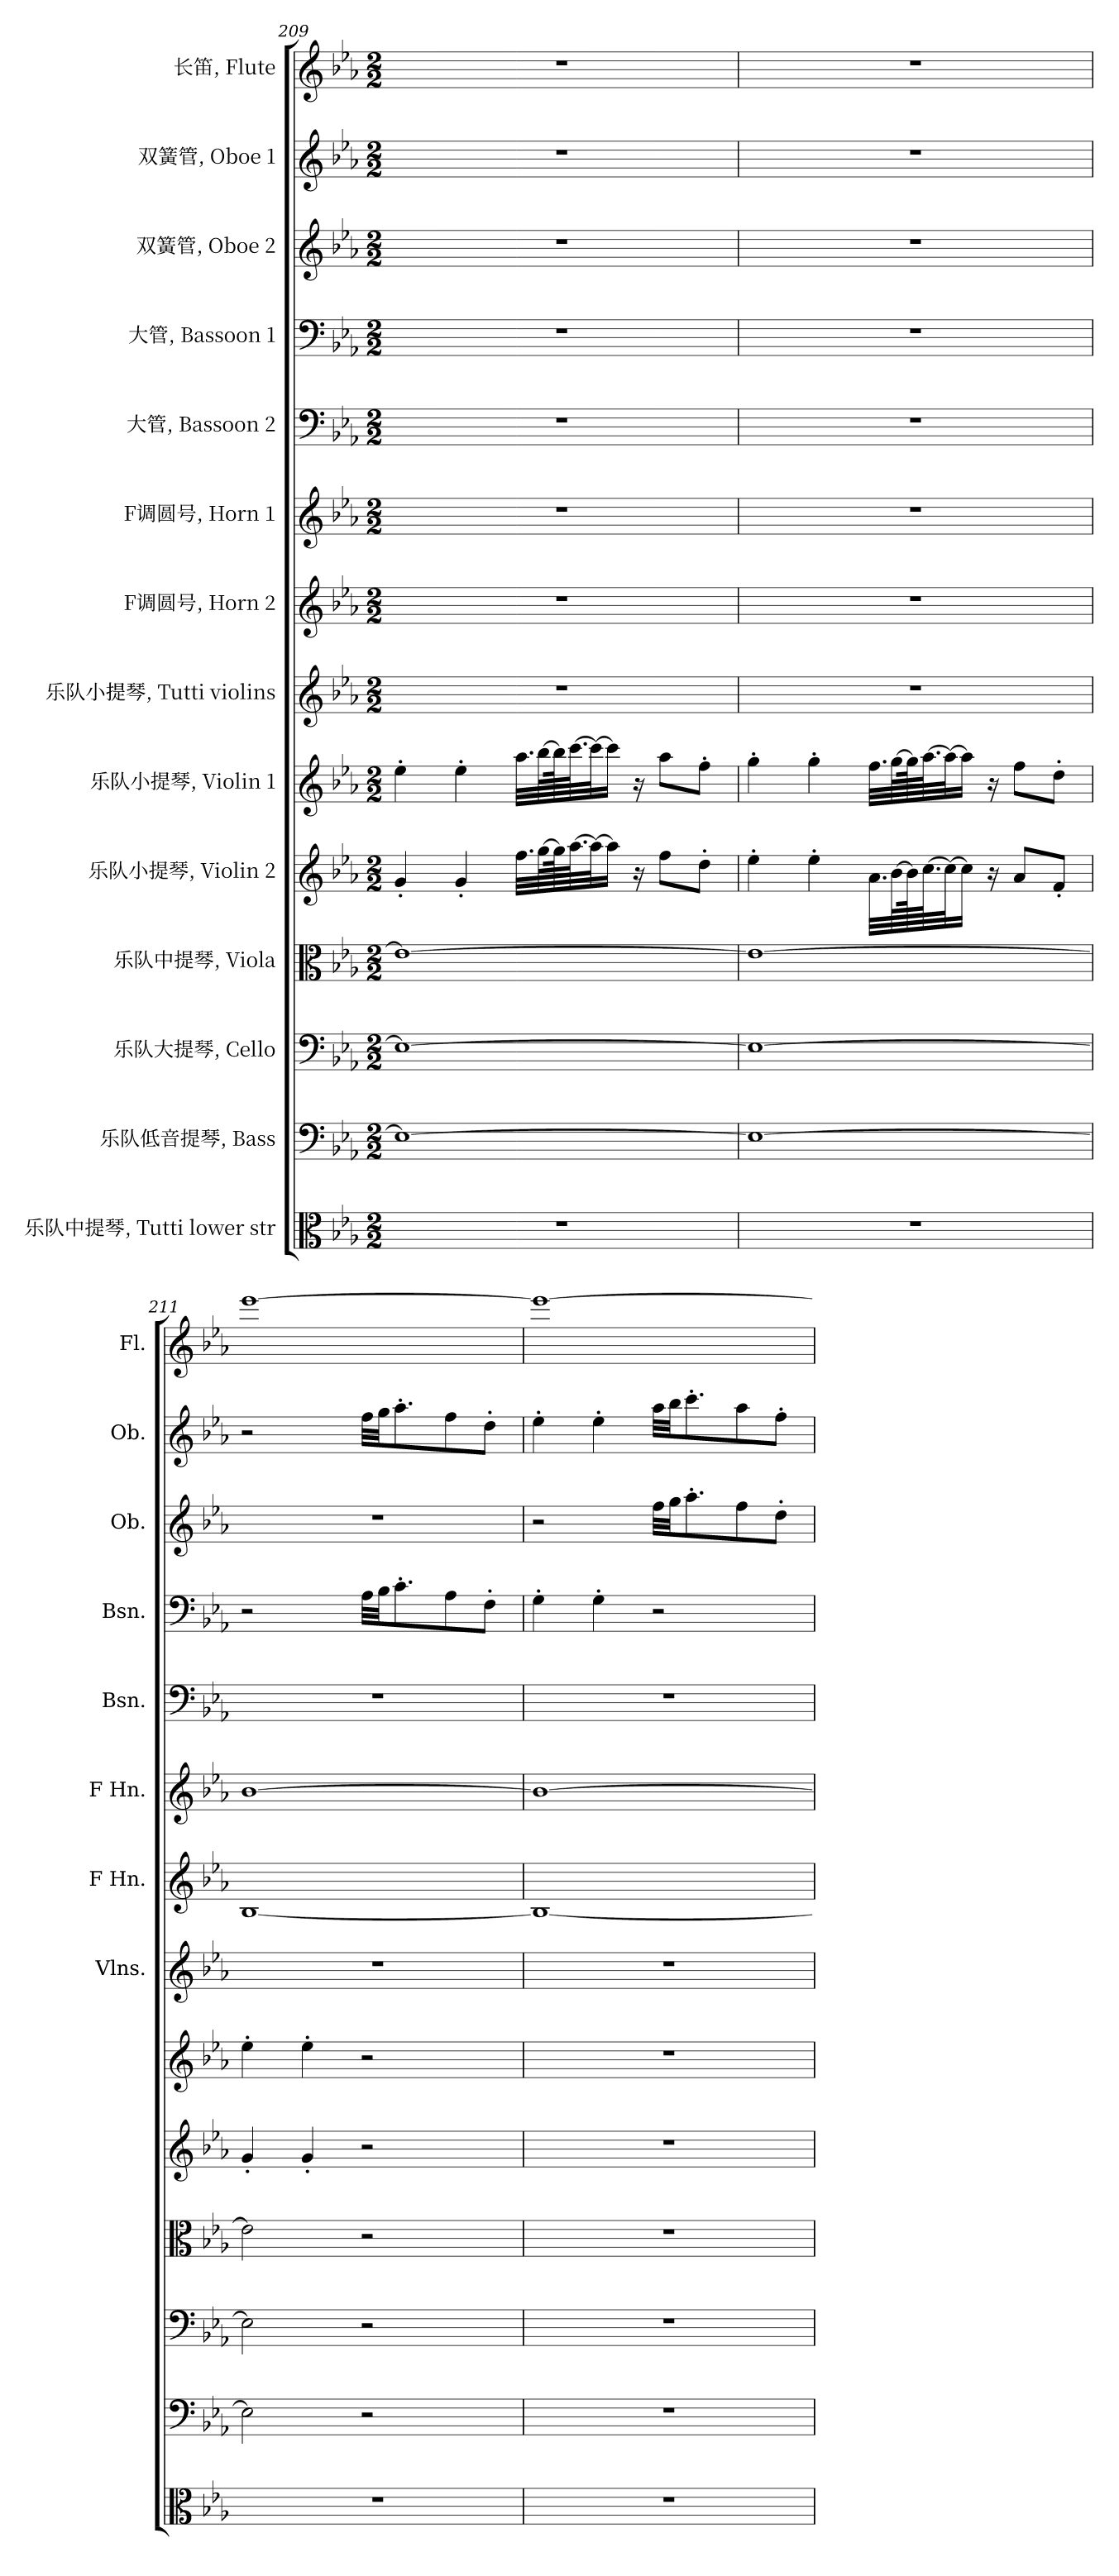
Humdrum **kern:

**kern	**kern	**kern	**kern	**kern	**kern	**kern	**kern	**kern	**kern	**kern	**kern	**kern	**kern
*part14	*part13	*part12	*part11	*part10	*part9	*part8	*part7	*part6	*part5	*part4	*part3	*part2	*part1
*staff14	*staff13	*staff12	*staff11	*staff10	*staff9	*staff8	*staff7	*staff6	*staff5	*staff4	*staff3	*staff2	*staff1
*I"乐队中提琴, Tutti lower str	*I"乐队低音提琴, Bass	*I"乐队大提琴, Cello	*I"乐队中提琴, Viola	*I"乐队小提琴, Violin 2	*I"乐队小提琴, Violin 1	*I"乐队小提琴, Tutti violins	*I"F调圆号, Horn 2	*I"F调圆号, Horn 1	*I"大管, Bassoon 2	*I"大管, Bassoon 1	*I"双簧管, Oboe 2	*I"双簧管, Oboe 1	*I"长笛, Flute
*	*	*	*	*	*	*I'Vlns.	*I'F Hn.	*I'F Hn.	*I'Bsn.	*I'Bsn.	*I'Ob.	*I'Ob.	*I'Fl.
*clefC3	*clefF4	*clefF4	*clefC3	*clefG2	*clefG2	*clefG2	*clefG2	*clefG2	*clefF4	*clefF4	*clefG2	*clefG2	*clefG2
*	*ITrd7c12	*	*	*	*	*	*ITrd4c7	*ITrd4c7	*	*	*	*	*
*k[b-e-a-]	*k[b-e-a-]	*k[b-e-a-]	*k[b-e-a-]	*k[b-e-a-]	*k[b-e-a-]	*k[b-e-a-]	*k[b-e-a-d-]	*k[b-e-a-d-]	*k[b-e-a-]	*k[b-e-a-]	*k[b-e-a-]	*k[b-e-a-]	*k[b-e-a-]
*M2/2	*M2/2	*M2/2	*M2/2	*M2/2	*M2/2	*M2/2	*M2/2	*M2/2	*M2/2	*M2/2	*M2/2	*M2/2	*M2/2
*MM160	*MM160	*MM160	*MM160	*MM160	*MM160	*MM160	*MM160	*MM160	*MM160	*MM160	*MM160	*MM160	*MM160
=209	=209	=209	=209	=209	=209	=209	=209	=209	=209	=209	=209	=209	=209
1r	1EE-_	1E-_	1e-_	4g'/	4ee-'\	1r	1r	1r	1r	1r	1r	1r	1r
.	.	.	.	4g'/	4ee-'\	.	.	.	.	.	.	.	.
.	.	.	.	32.ff\LLL	32.aa-\LLL	.	.	.	.	.	.	.	.
.	.	.	.	[64gg\L	[64bb-\L	.	.	.	.	.	.	.	.
.	.	.	.	128gg\K]	128bb-\K]	.	.	.	.	.	.	.	.
.	.	.	.	[64.aa-\J	[64.ccc\J	.	.	.	.	.	.	.	.
.	.	.	.	32aa-\J_	32ccc\J_	.	.	.	.	.	.	.	.
.	.	.	.	16aa-\JJ]	16ccc\JJ]	.	.	.	.	.	.	.	.
.	.	.	.	16r	16r	.	.	.	.	.	.	.	.
.	.	.	.	8ff\L	8aa-\L	.	.	.	.	.	.	.	.
.	.	.	.	8dd'\J	8ff'\J	.	.	.	.	.	.	.	.
=210	=210	=210	=210	=210	=210	=210	=210	=210	=210	=210	=210	=210	=210
*	*	*	*	*	*	*	*	*	*	*	*	*	*MM160
1r	1EE-_	1E-_	1e-_	4ee-'\	4gg'\	1r	1r	1r	1r	1r	1r	1r	1r
.	.	.	.	4ee-'\	4gg'\	.	.	.	.	.	.	.	.
.	.	.	.	32.a-\LLL	32.ff\LLL	.	.	.	.	.	.	.	.
.	.	.	.	[64b-\L	[64gg\L	.	.	.	.	.	.	.	.
.	.	.	.	128b-\K]	128gg\K]	.	.	.	.	.	.	.	.
.	.	.	.	[64.cc\J	[64.aa-\J	.	.	.	.	.	.	.	.
.	.	.	.	32cc\J_	32aa-\J_	.	.	.	.	.	.	.	.
.	.	.	.	16cc\JJ]	16aa-\JJ]	.	.	.	.	.	.	.	.
.	.	.	.	16r	16r	.	.	.	.	.	.	.	.
.	.	.	.	8a-/L	8ff\L	.	.	.	.	.	.	.	.
.	.	.	.	8f'/J	8dd'\J	.	.	.	.	.	.	.	.
!!LO:PB:g=z
=211	=211	=211	=211	=211	=211	=211	=211	=211	=211	=211	=211	=211	=211
*	*	*	*	*	*	*	*	*	*	*	*	*	*MM160
1r	2EE-\]	2E-\]	2e-\]	4g'/	4ee-'\	1r	[1E-	[1e-	1r	2r	1r	2r	[1eee-
.	.	.	.	4g'/	4ee-'\	.	.	.	.	.	.	.	.
.	2r	2r	2r	2r	2r	.	.	.	.	32A-\LLL	.	32ff\LLL	.
.	.	.	.	.	.	.	.	.	.	32B-\JJ	.	32gg\JJ	.
.	.	.	.	.	.	.	.	.	.	8.c'\	.	8.aa-'\	.
.	.	.	.	.	.	.	.	.	.	8A-\	.	8ff\	.
.	.	.	.	.	.	.	.	.	.	8F'\J	.	8dd'\J	.
=212	=212	=212	=212	=212	=212	=212	=212	=212	=212	=212	=212	=212	=212
*	*	*	*	*	*	*	*	*	*	*	*	*	*MM161
1r	1r	1r	1r	1r	1r	1r	1E-_	1e-_	1r	4G'\	2r	4ee-'\	1eee-_
.	.	.	.	.	.	.	.	.	.	4G'\	.	4ee-'\	.
.	.	.	.	.	.	.	.	.	.	2r	32ff\LLL	32aa-\LLL	.
.	.	.	.	.	.	.	.	.	.	.	32gg\JJ	32bb-\JJ	.
.	.	.	.	.	.	.	.	.	.	.	8.aa-'\	8.ccc'\	.
.	.	.	.	.	.	.	.	.	.	.	8ff\	8aa-\	.
.	.	.	.	.	.	.	.	.	.	.	8dd'\J	8ff'\J	.
=	=	=	=	=	=	=	=	=	=	=	=	=	=
*-	*-	*-	*-	*-	*-	*-	*-	*-	*-	*-	*-	*-	*-
